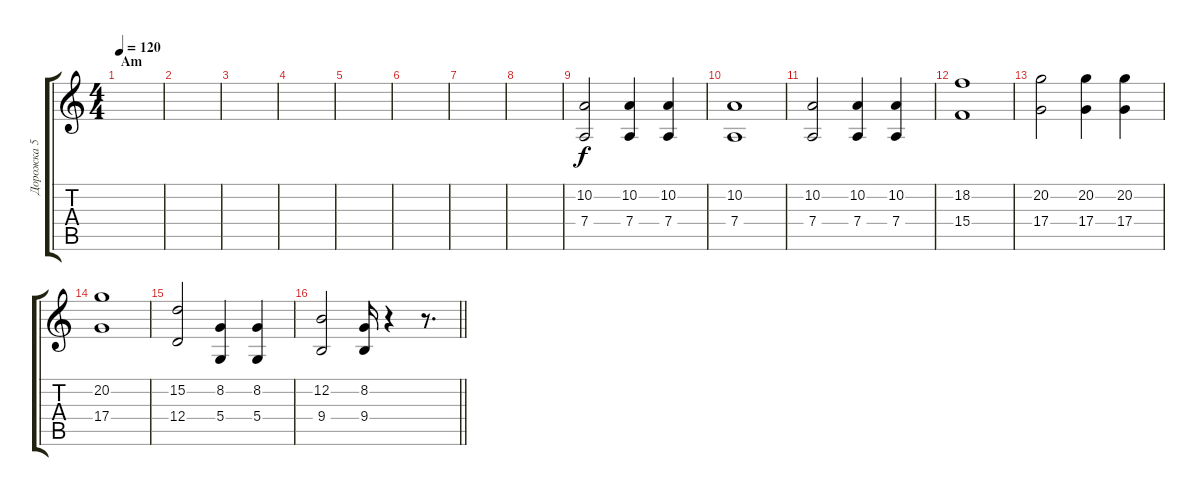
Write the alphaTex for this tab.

\track ("Дорожка 5" "Дорожка 5") {instrument tuba}
\staff {score tabs}
\tuning (E4 B3 G3 D3 A2 E2) {hide}
\ts (4 4)
\section ("" "Am")
\tempo 120
\clef g2
\ks aminor
|
|
|
|
|
|
|
|
(10.2 7.4).2{volume 11} (10.2 7.4).4 (10.2 7.4).4 |
(10.2 7.4).1 |
(10.2 7.4).2 (10.2 7.4).4 (10.2 7.4).4 |
(18.2 15.4).1 |
(20.2 17.4).2 (20.2 17.4).4 (20.2 17.4).4 |
(20.2 17.4).1 |
(15.2 12.4).2 (8.2 5.4).4 (8.2 5.4).4 |
\barLineRight lightlight
(12.2 9.4).2 (8.2 9.4).16 r.4 r.8{d}
